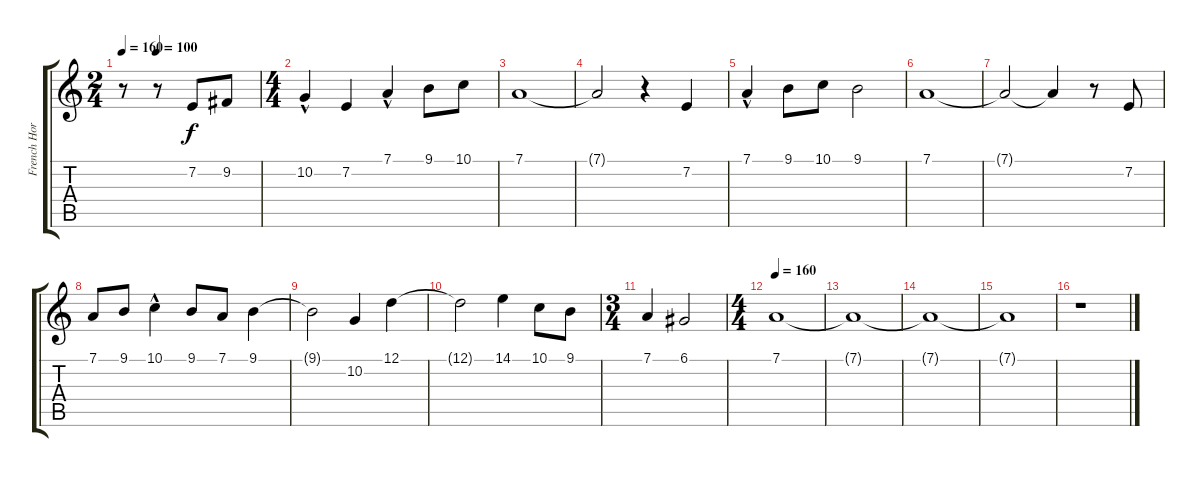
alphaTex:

\track ("French Horn" "French Hor") {instrument synthbrass2}
\staff {score tabs}
\tuning (D4 A3 F3 C3 G2 D2) {hide}
\ts (2 4)
\tempo 160
\tempo (100 0.25)
\tempo 160
\clef g2
\ks c
r.8{dy f instrument synthbrass2} r.8 7.2.8 9.2.8 |
\ts (4 4)
10.2{hac}.4 7.2.4 7.1{hac}.4 9.1.8 10.1.8 |
7.1.1 |
7.1{t}.2{volume 0} r.4{volume 13} 7.2.4 |
7.1{hac}.4 9.1.8 10.1.8 9.1.2 |
7.1.1 |
7.1{t}.2{volume 0} 7.1{t}.4 r.8{volume 13} 7.2.8 |
7.1.8 9.1.8 10.1{hac}.4 9.1.8 7.1.8 9.1.4 |
9.1{t}.2 10.2.4 12.1.4 |
12.1{t}.2 14.1.4 10.1.8 9.1.8 |
\ts (3 4)
7.1.4 6.1.2 |
\ts (4 4)
\tempo 160
7.1.1 |
7.1{t}.1 |
7.1{t}.1 |
7.1{t}.1 |
r.1
